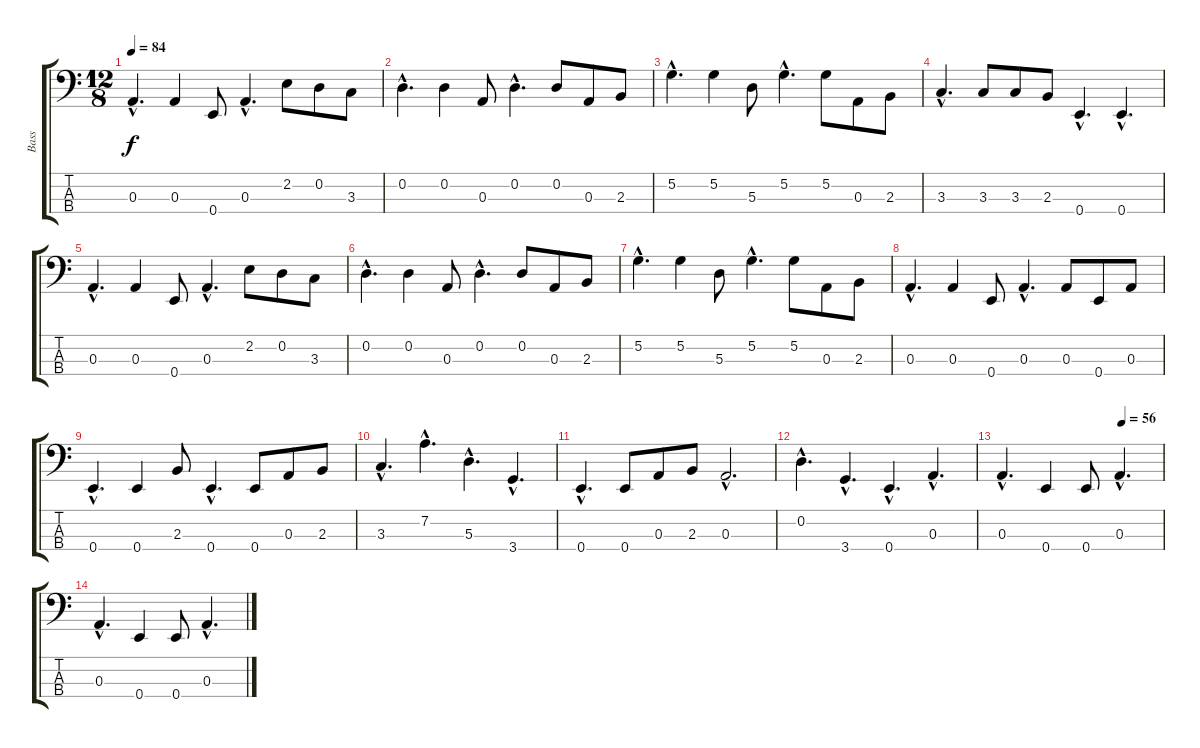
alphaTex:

\track ("Bass" "Bass") {instrument electricbassfinger}
\staff {score tabs}
\tuning (G2 D2 A1 E1) {hide}
\ts (12 8)
\tempo 84
\clef f4
\ks c
0.3{hac}.4{d dy f} 0.3.4 0.4.8 0.3{hac}.4{d} 2.2.8 0.2.8 3.3.8 |
0.2{hac}.4{d} 0.2.4 0.3.8 0.2{hac}.4{d} 0.2.8 0.3.8 2.3.8 |
5.2{hac}.4{d} 5.2.4 5.3.8 5.2{hac}.4{d} 5.2.8 0.3.8 2.3.8 |
3.3{hac}.4{d} 3.3.8 3.3.8 2.3.8 0.4{hac}.4{d} 0.4{hac}.4{d} |
0.3{hac}.4{d} 0.3.4 0.4.8 0.3{hac}.4{d} 2.2.8 0.2.8 3.3.8 |
0.2{hac}.4{d} 0.2.4 0.3.8 0.2{hac}.4{d} 0.2.8 0.3.8 2.3.8 |
5.2{hac}.4{d} 5.2.4 5.3.8 5.2{hac}.4{d} 5.2.8 0.3.8 2.3.8 |
0.3{hac}.4{d} 0.3.4 0.4.8 0.3{hac}.4{d} 0.3.8 0.4.8 0.3.8 |
0.4{hac}.4{d} 0.4.4 2.3.8 0.4{hac}.4{d} 0.4.8 0.3.8 2.3.8 |
3.3{hac}.4{d} 7.2{hac}.4{d} 5.3{hac}.4{d} 3.4{hac}.4{d} |
0.4{hac}.4{d} 0.4.8 0.3.8 2.3.8 0.3{hac}.2{d} |
0.2{hac}.4{d} 3.4{hac}.4{d} 0.4{hac}.4{d} 0.3{hac}.4{d} |
\tempo (56 0.75)
0.3{hac}.4{d} 0.4.4 0.4.8 0.3{hac}.4{d} |
0.3{hac}.4{d} 0.4.4 0.4.8 0.3{hac}.4{d}
